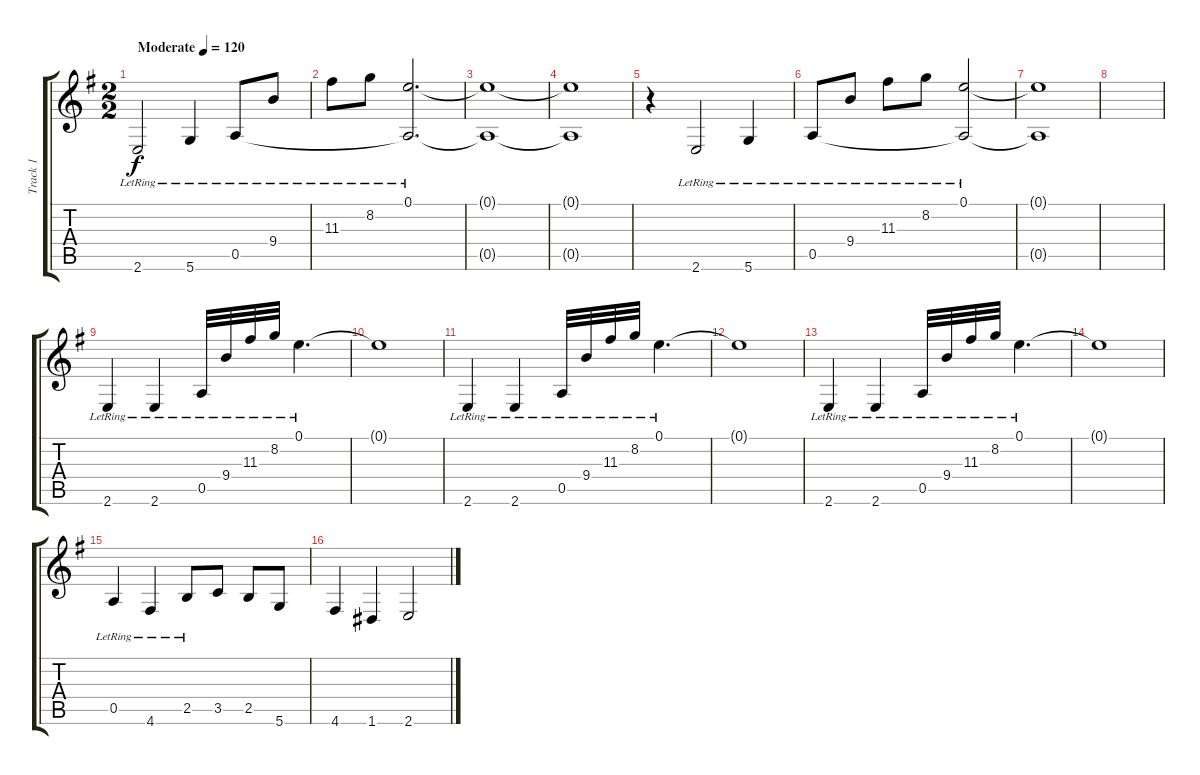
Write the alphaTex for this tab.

\track ("Track 1" "Track 1") {instrument acousticguitarnylon}
\staff {score tabs}
\tuning (E4 B3 G3 D3 A2 D2) {hide}
\ts (2 2)
\tempo (120 "Moderate")
\clef g2
\ks eminor
2.6{lr}.2{dy f instrument acousticguitarnylon} 5.6{lr}.4 0.5{lr}.8 9.4{lr}.8 |
11.3{lr}.8 8.2{lr}.8 (0.1{lr} 0.5{t}).2{d} |
(0.1{t} 0.5{t}).1 |
(0.1{t} 0.5{t}).1 |
r.4 2.6{lr}.2 5.6{lr}.4 |
0.5{lr}.8 9.4{lr}.8 11.3{lr}.8 8.2{lr}.8 (0.1{lr} 0.5{t}).2 |
(0.1{t} 0.5{t}).1 |
|
2.6{lr}.4 2.6{lr}.4 0.5{lr}.32 9.4{lr}.32 11.3{lr}.32 8.2{lr}.32 0.1{lr}.4{d} |
0.1{t}.1 |
2.6{lr}.4 2.6{lr}.4 0.5{lr}.32 9.4{lr}.32 11.3{lr}.32 8.2{lr}.32 0.1{lr}.4{d} |
0.1{t}.1 |
2.6{lr}.4 2.6{lr}.4 0.5{lr}.32 9.4{lr}.32 11.3{lr}.32 8.2{lr}.32 0.1{lr}.4{d} |
0.1{t}.1 |
0.5{lr}.4 4.6{lr}.4 2.5{lr}.8 3.5.8 2.5.8 5.6.8 |
4.6.4 1.6.4 2.6.2
